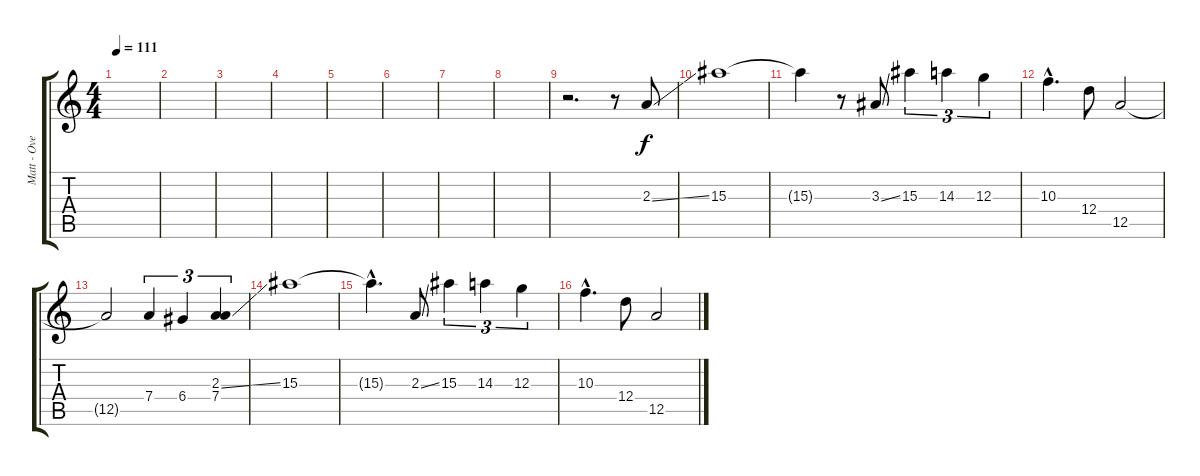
\track ("Matt - Overdriven Guitar" "Matt - Ove") {instrument distortionguitar}
\staff {score tabs}
\tuning (E4 B3 G3 D3 A2 E2) {hide}
\ts (4 4)
\tempo 111
\clef g2
\ks c
|
|
|
|
|
|
|
|
r.2{d} r.8 2.3{ss}.8 |
15.3.1 |
15.3{t}.4 r.8 3.3{ss}.8 15.3.4{tu (3 2)} 14.3.4{tu (3 2)} 12.3.4{tu (3 2)} |
10.3{hac}.4{d} 12.4.8 12.5.2 |
12.5{t}.2 7.4.4{tu (3 2)} 6.4.4{tu (3 2)} (2.3{ss} 7.4).4{tu (3 2)} |
15.3.1 |
15.3{hac t}.4{d} 2.3{ss}.8 15.3.4{tu (3 2)} 14.3.4{tu (3 2)} 12.3.4{tu (3 2)} |
10.3{hac}.4{d} 12.4.8 12.5.2
